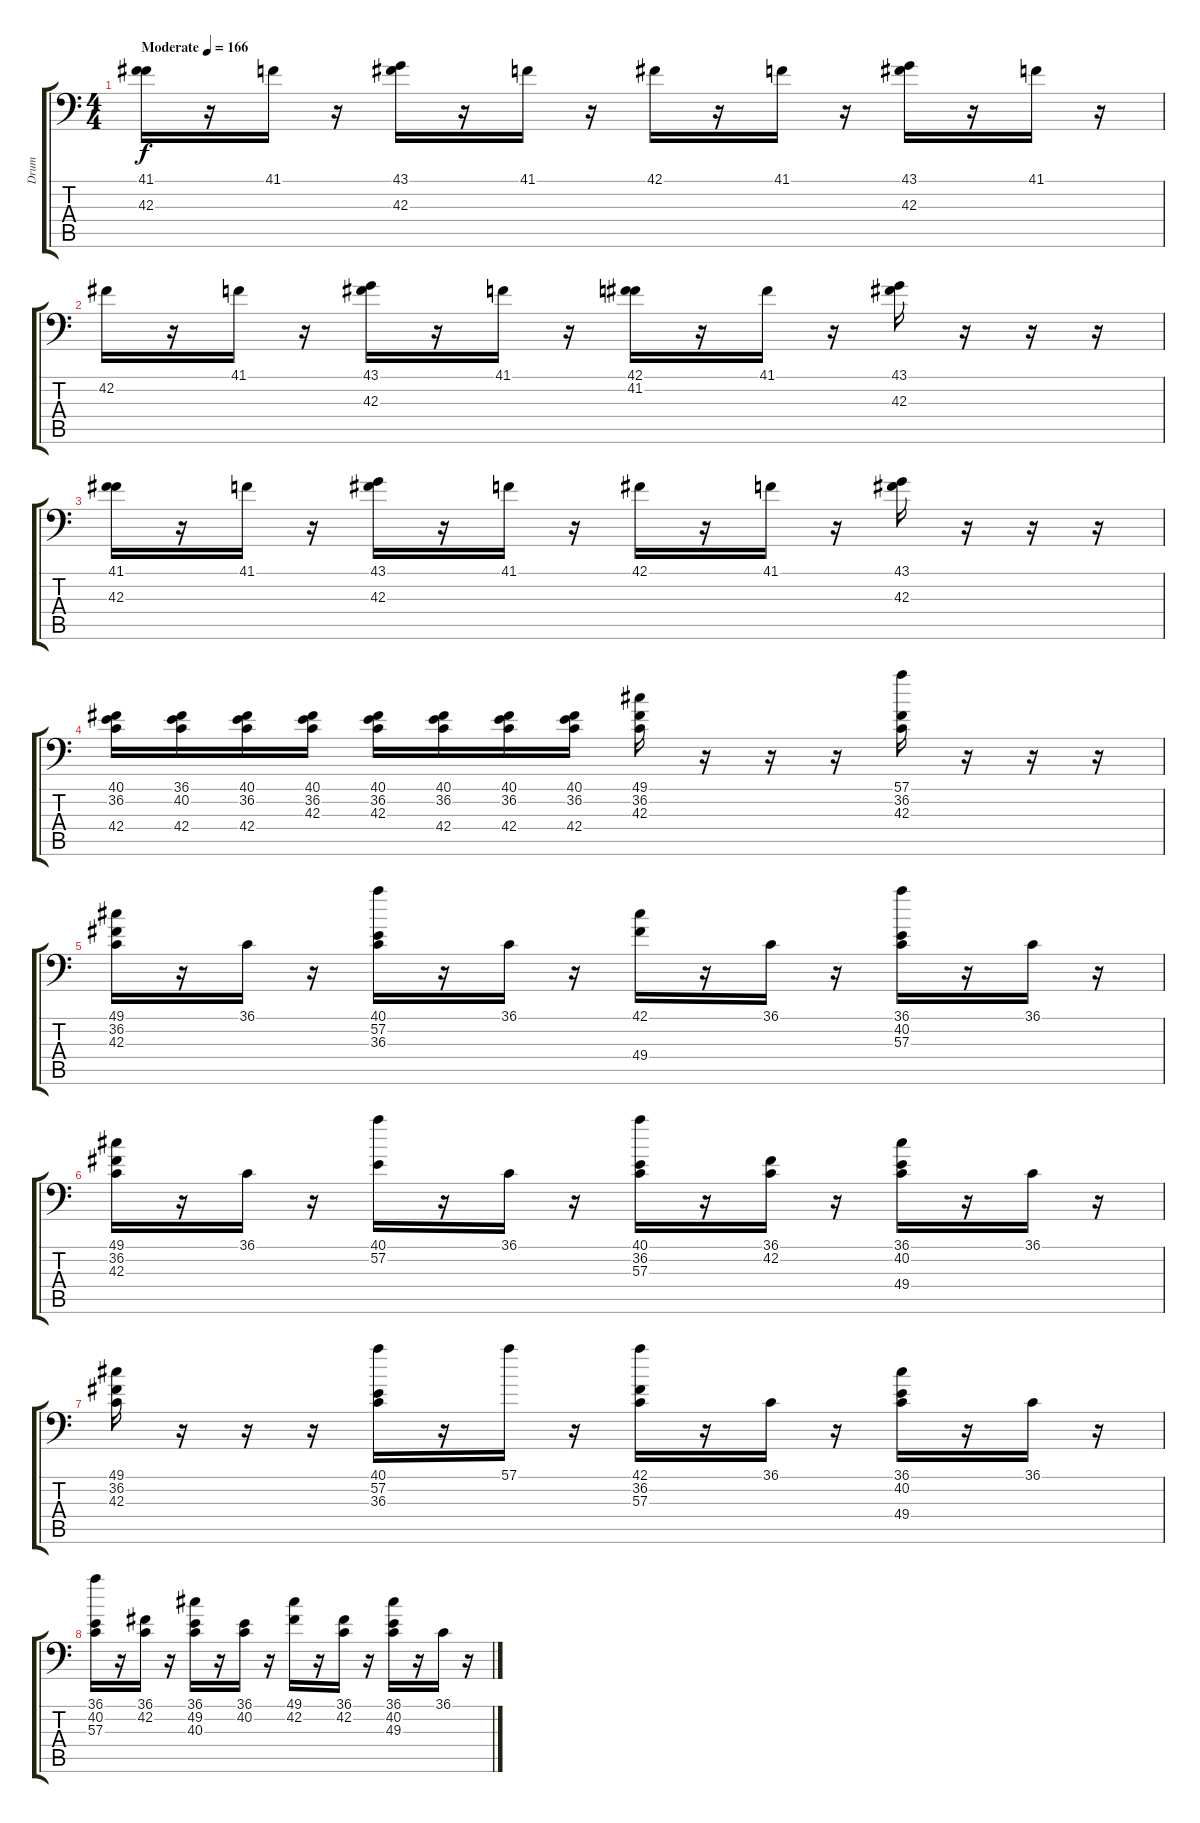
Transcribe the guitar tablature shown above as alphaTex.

\track ("Drum" "Drum") {instrument acousticgrandpiano}
\staff {score tabs}
\tuning (C-1 C-1 C-1 C-1 C-1 C-1) {hide}
\ts (4 4)
\tempo (166 "Moderate")
\clef f4
\ks c
(41.1 42.3).16{dy f instrument acousticgrandpiano} r.16 41.1.16 r.16 (43.1 42.3).16 r.16 41.1.16 r.16 42.1.16 r.16 41.1.16 r.16 (43.1 42.3).16 r.16 41.1.16 r.16 |
42.2.16 r.16 41.1.16 r.16 (43.1 42.3).16 r.16 41.1.16 r.16 (42.1 41.2).16 r.16 41.1.16 r.16 (43.1 42.3).16 r.16 r.16 r.16 |
(41.1 42.3).16 r.16 41.1.16 r.16 (43.1 42.3).16 r.16 41.1.16 r.16 42.1.16 r.16 41.1.16 r.16 (43.1 42.3).16 r.16 r.16 r.16 |
(40.1 36.2 42.4).16 (36.1 40.2 42.4).16 (40.1 36.2 42.4).16 (40.1 36.2 42.3).16 (40.1 36.2 42.3).16 (40.1 36.2 42.4).16 (40.1 36.2 42.4).16 (40.1 36.2 42.4).16 (49.1 36.2 42.3).16 r.16 r.16 r.16 (57.1 36.2 42.3).16 r.16 r.16 r.16 |
(49.1 36.2 42.3).16 r.16 36.1.16 r.16 (40.1 57.2 36.3).16 r.16 36.1.16 r.16 (42.1 49.4).16 r.16 36.1.16 r.16 (36.1 40.2 57.3).16 r.16 36.1.16 r.16 |
(49.1 36.2 42.3).16 r.16 36.1.16 r.16 (40.1 57.2).16 r.16 36.1.16 r.16 (40.1 36.2 57.3).16 r.16 (36.1 42.2).16 r.16 (36.1 40.2 49.4).16 r.16 36.1.16 r.16 |
(49.1 36.2 42.3).16 r.16 r.16 r.16 (40.1 57.2 36.3).16 r.16 57.1.16 r.16 (42.1 36.2 57.3).16 r.16 36.1.16 r.16 (36.1 40.2 49.4).16 r.16 36.1.16 r.16 |
(36.1 40.2 57.3).16 r.16 (36.1 42.2).16 r.16 (36.1 49.2 40.3).16 r.16 (36.1 40.2).16 r.16 (49.1 42.2).16 r.16 (36.1 42.2).16 r.16 (36.1 40.2 49.3).16 r.16 36.1.16 r.16
